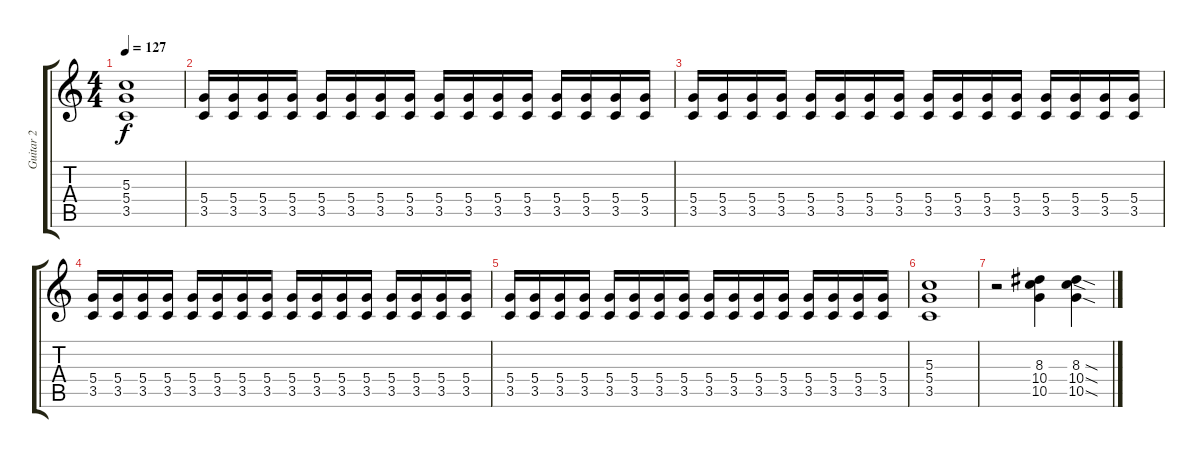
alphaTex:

\track ("Guitar 2" "Guitar 2") {instrument distortionguitar}
\staff {score tabs}
\tuning (E4 B3 G3 D3 A2 E2) {hide}
\ts (4 4)
\tempo 127
\clef g2
\ks c
(5.3 5.4 3.5).1{dy f} |
(5.4 3.5).16 (5.4 3.5).16 (5.4 3.5).16 (5.4 3.5).16 (5.4 3.5).16 (5.4 3.5).16 (5.4 3.5).16 (5.4 3.5).16 (5.4 3.5).16 (5.4 3.5).16 (5.4 3.5).16 (5.4 3.5).16 (5.4 3.5).16 (5.4 3.5).16 (5.4 3.5).16 (5.4 3.5).16 |
(5.4 3.5).16 (5.4 3.5).16 (5.4 3.5).16 (5.4 3.5).16 (5.4 3.5).16 (5.4 3.5).16 (5.4 3.5).16 (5.4 3.5).16 (5.4 3.5).16 (5.4 3.5).16 (5.4 3.5).16 (5.4 3.5).16 (5.4 3.5).16 (5.4 3.5).16 (5.4 3.5).16 (5.4 3.5).16 |
(5.4 3.5).16 (5.4 3.5).16 (5.4 3.5).16 (5.4 3.5).16 (5.4 3.5).16 (5.4 3.5).16 (5.4 3.5).16 (5.4 3.5).16 (5.4 3.5).16 (5.4 3.5).16 (5.4 3.5).16 (5.4 3.5).16 (5.4 3.5).16 (5.4 3.5).16 (5.4 3.5).16 (5.4 3.5).16 |
(5.4 3.5).16 (5.4 3.5).16 (5.4 3.5).16 (5.4 3.5).16 (5.4 3.5).16 (5.4 3.5).16 (5.4 3.5).16 (5.4 3.5).16 (5.4 3.5).16 (5.4 3.5).16 (5.4 3.5).16 (5.4 3.5).16 (5.4 3.5).16 (5.4 3.5).16 (5.4 3.5).16 (5.4 3.5).16 |
(5.3 5.4 3.5).1 |
r.2 (8.3 10.4 10.5).4 (8.3{sod} 10.4{sod} 10.5{sod}).4
